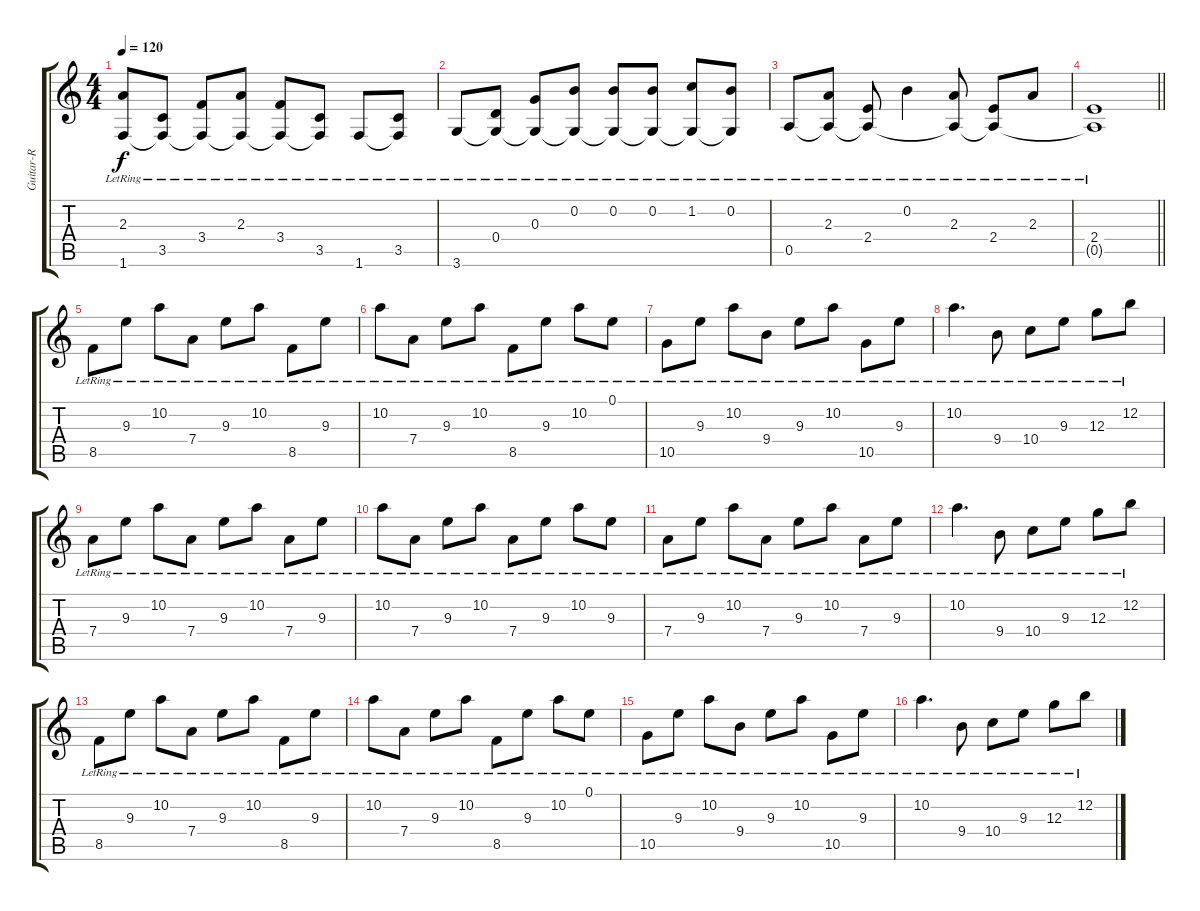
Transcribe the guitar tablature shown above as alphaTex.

\track ("Guitar-R" "Guitar-R") {instrument acousticguitarnylon}
\staff {score tabs}
\tuning (E4 B3 G3 D3 A2 E2) {hide}
\ts (4 4)
\tempo 120
\clef g2
\ks c
(2.3{lr} 1.6{lr}).8{dy f} (3.5{lr} 1.6{t}).8 (3.4{lr} 1.6{t}).8 (2.3{lr} 1.6{t}).8 (3.4{lr} 1.6{t}).8 (3.5{lr} 1.6{t}).8 1.6{lr}.8 (3.5{lr} 1.6{t}).8 |
3.6{lr}.8 (0.4{lr} 3.6{t}).8 (0.3{lr} 3.6{t}).8 (0.2{lr} 3.6{t}).8 (0.2{lr} 3.6{t}).8 (0.2{lr} 3.6{t}).8 (1.2{lr} 3.6{t}).8 (0.2{lr} 3.6{t}).8 |
0.5{lr}.8 (2.3{lr} 0.5{t}).8 (2.4{lr} 0.5{t}).8 0.2{lr}.4 (2.3{lr} 0.5{t}).8 (2.4{lr} 0.5{t}).8 2.3{lr}.8 |
\barLineRight lightlight
(2.4{lr} 0.5{t}).1 |
\section ("" "")
8.5{lr}.8 9.3{lr}.8 10.2{lr}.8 7.4{lr}.8 9.3{lr}.8 10.2{lr}.8 8.5{lr}.8 9.3{lr}.8 |
10.2{lr}.8 7.4{lr}.8 9.3{lr}.8 10.2{lr}.8 8.5{lr}.8 9.3{lr}.8 10.2{lr}.8 0.1{lr}.8 |
10.5{lr}.8 9.3{lr}.8 10.2{lr}.8 9.4{lr}.8 9.3{lr}.8 10.2{lr}.8 10.5{lr}.8 9.3{lr}.8 |
10.2{lr}.4{d} 9.4{lr}.8 10.4{lr}.8 9.3{lr}.8 12.3{lr}.8 12.2{lr}.8 |
7.4{lr}.8 9.3{lr}.8 10.2{lr}.8 7.4{lr}.8 9.3{lr}.8 10.2{lr}.8 7.4{lr}.8 9.3{lr}.8 |
10.2{lr}.8 7.4{lr}.8 9.3{lr}.8 10.2{lr}.8 7.4{lr}.8 9.3{lr}.8 10.2{lr}.8 9.3{lr}.8 |
7.4{lr}.8 9.3{lr}.8 10.2{lr}.8 7.4{lr}.8 9.3{lr}.8 10.2{lr}.8 7.4{lr}.8 9.3{lr}.8 |
10.2{lr}.4{d} 9.4{lr}.8 10.4{lr}.8 9.3{lr}.8 12.3{lr}.8 12.2{lr}.8 |
8.5{lr}.8 9.3{lr}.8 10.2{lr}.8 7.4{lr}.8 9.3{lr}.8 10.2{lr}.8 8.5{lr}.8 9.3{lr}.8 |
10.2{lr}.8 7.4{lr}.8 9.3{lr}.8 10.2{lr}.8 8.5{lr}.8 9.3{lr}.8 10.2{lr}.8 0.1{lr}.8 |
10.5{lr}.8 9.3{lr}.8 10.2{lr}.8 9.4{lr}.8 9.3{lr}.8 10.2{lr}.8 10.5{lr}.8 9.3{lr}.8 |
10.2{lr}.4{d} 9.4{lr}.8 10.4{lr}.8 9.3{lr}.8 12.3{lr}.8 12.2{lr}.8
